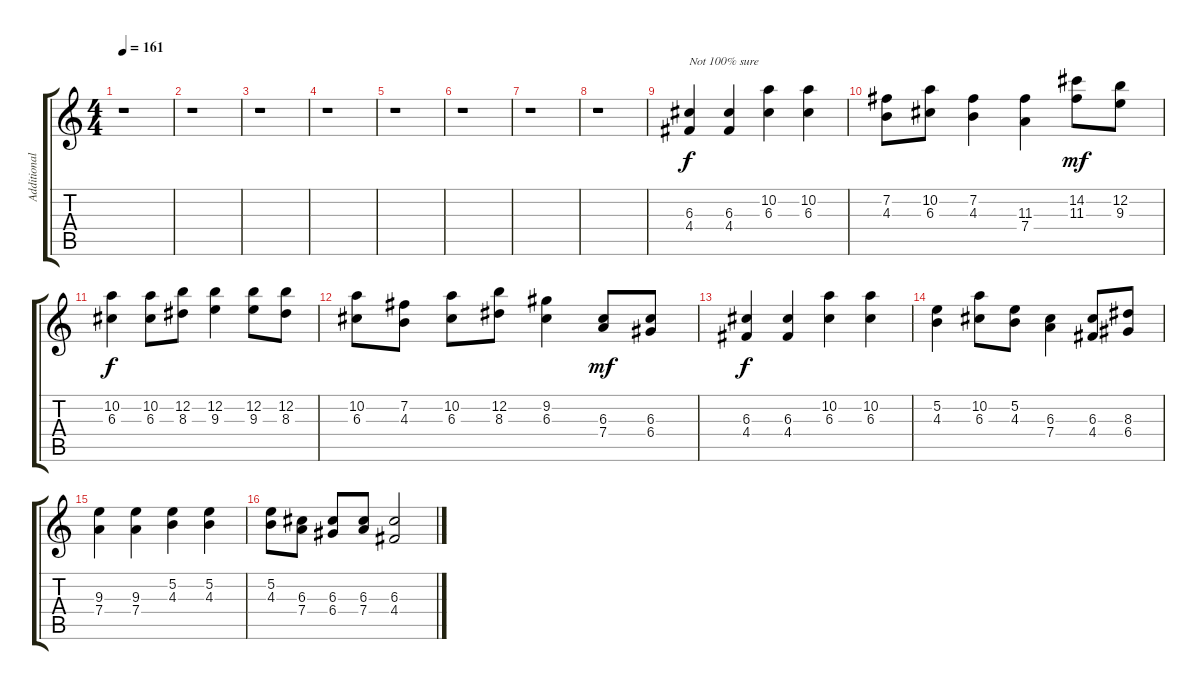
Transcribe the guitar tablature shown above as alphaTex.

\track ("Additional Guitar" "Additional") {instrument distortionguitar}
\staff {score tabs}
\tuning (E4 B3 G3 D3 A2 E2) {hide}
\ts (4 4)
\tempo 161
\clef g2
\ks c
r.1{dy f} |
r.1 |
r.1 |
r.1 |
r.1 |
r.1 |
r.1 |
r.1 |
(6.3 4.4).4{txt "Not 100% sure"} (6.3 4.4).4 (10.2 6.3).4 (10.2 6.3).4 |
(7.2 4.3).8 (10.2 6.3).8 (7.2 4.3).4 (11.3 7.4).4 (14.2 11.3).8{dy mf} (12.2 9.3).8 |
(10.2 6.3).4{dy f} (10.2 6.3).8 (12.2 8.3).8 (12.2 9.3).4 (12.2 9.3).8 (12.2 8.3).8 |
(10.2 6.3).8 (7.2 4.3).8 (10.2 6.3).8 (12.2 8.3).8 (9.2 6.3).4 (6.3 7.4).8{dy mf} (6.3 6.4).8 |
(6.3 4.4).4{dy f} (6.3 4.4).4 (10.2 6.3).4 (10.2 6.3).4 |
(5.2 4.3).4 (10.2 6.3).8 (5.2 4.3).8 (6.3 7.4).4 (6.3 4.4).8 (8.3 6.4).8 |
(9.3 7.4).4 (9.3 7.4).4 (5.2 4.3).4 (5.2 4.3).4 |
(5.2 4.3).8 (6.3 7.4).8 (6.3 6.4).8 (6.3 7.4).8 (6.3 4.4).2
